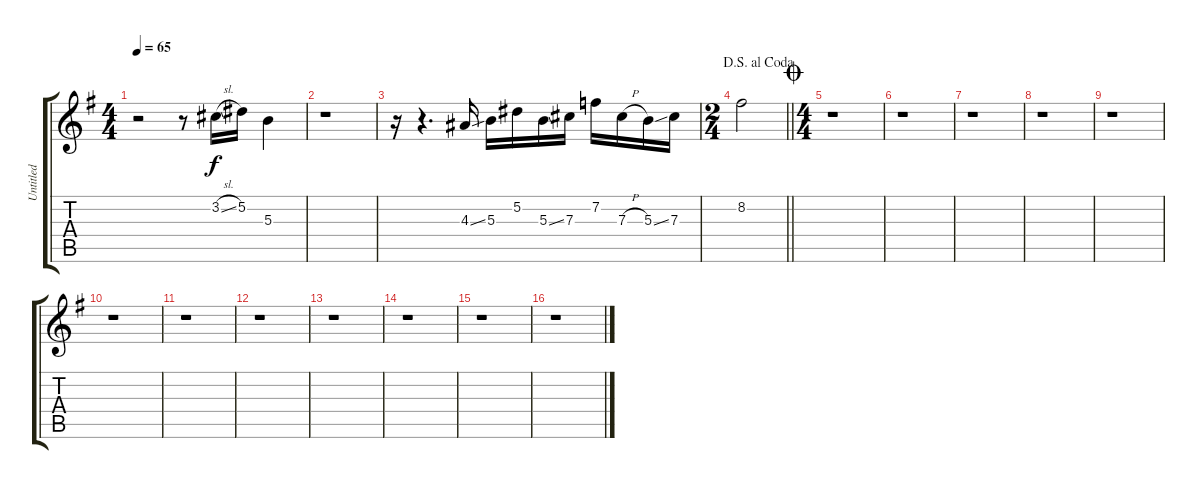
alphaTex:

\track ("Untitled" "Untitled") {instrument acousticguitarsteel}
\staff {score tabs}
\tuning (Eb4 Bb3 Gb3 Db3 Ab2 Eb2) {hide}
\ts (4 4)
\tempo 65
\clef g2
\ks g
r.2{dy f} r.8 3.2{sl}.16 5.2.16 5.3.4 |
r.1 |
r.16 r.4{d} 4.3{ss}.16 5.3.16 5.2.16 5.3{ss}.16 7.3.16 7.2.16 7.3{h}.16 5.3{ss}.16 7.3.16 |
\ts (2 4)
\jump dalsegnoalcoda
\barLineRight lightlight
8.2.2 |
\ts (4 4)
\jump coda
r.1 |
r.1 |
r.1 |
r.1 |
r.1 |
r.1 |
r.1 |
r.1 |
r.1 |
r.1 |
r.1 |
r.1
